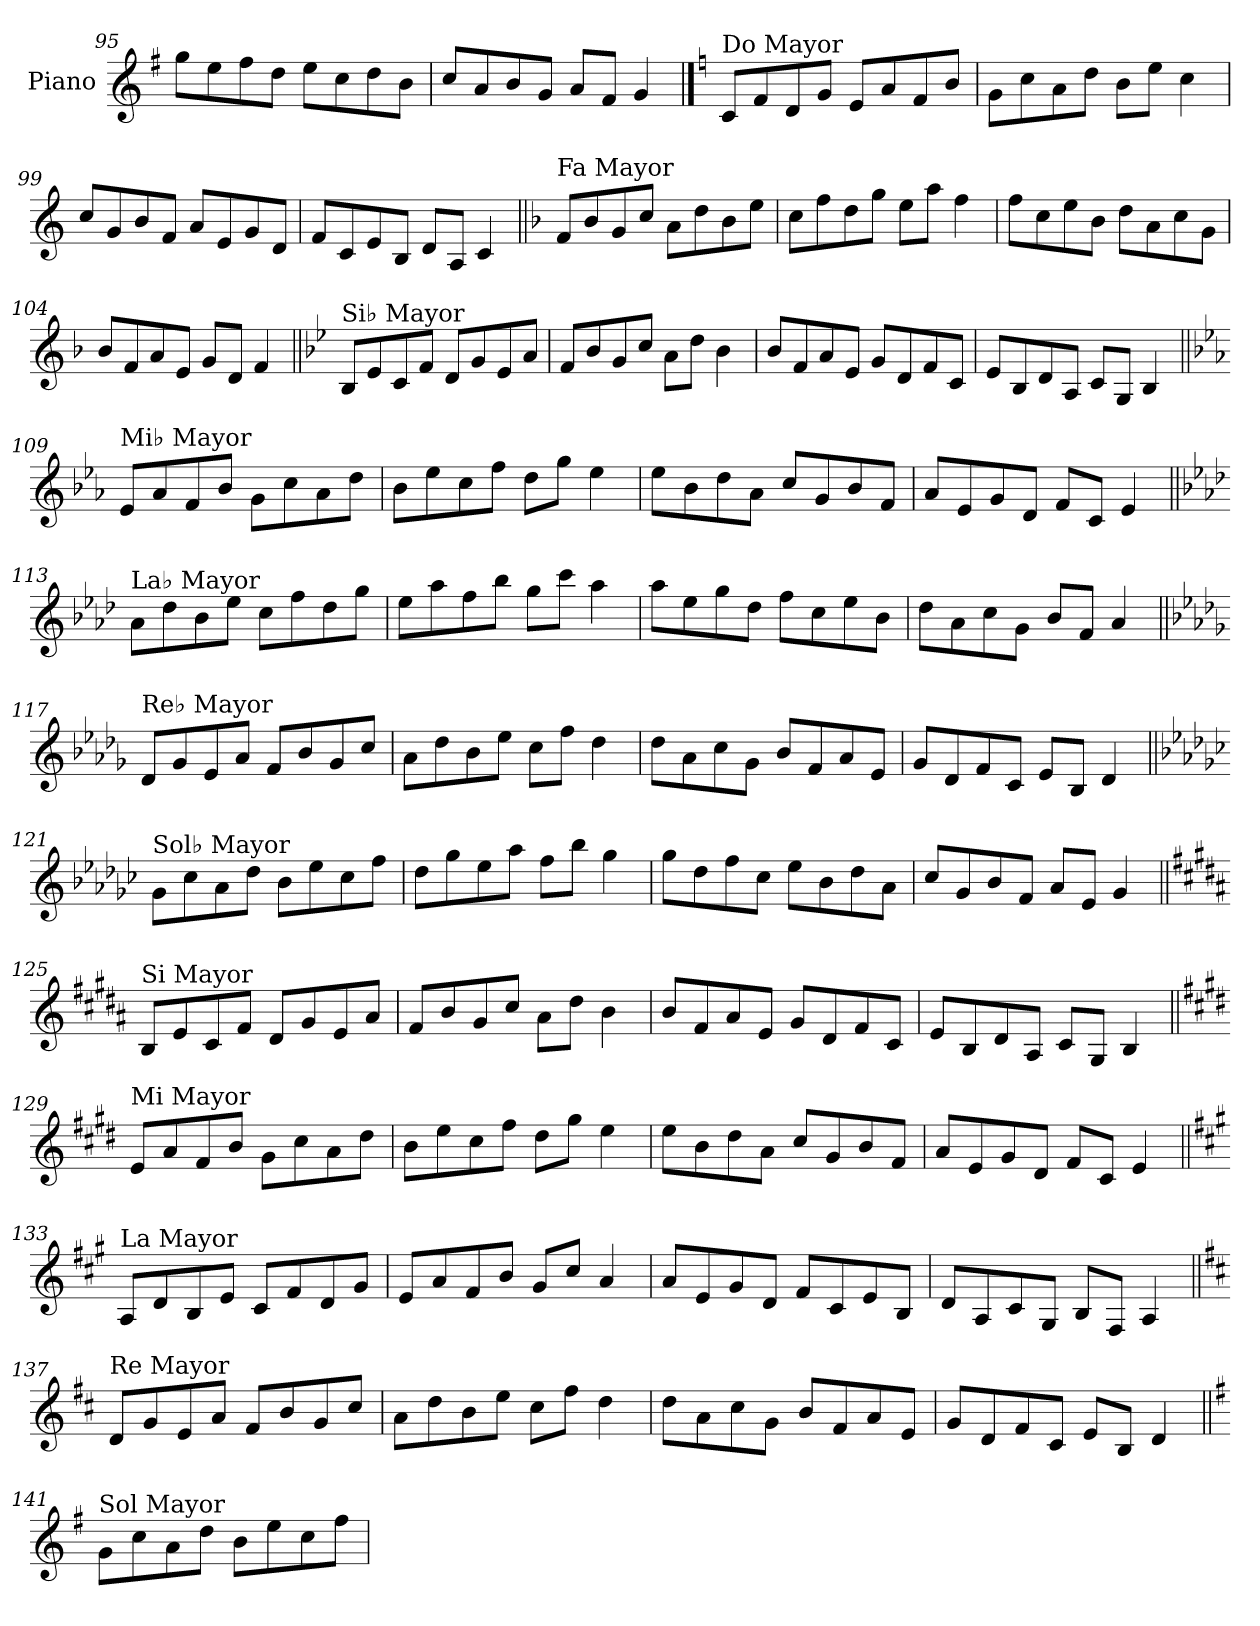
**kern
*part1
*staff1
*I"Piano
*I'Pno.
*clefG2
*k[f#]
=95
8gg\L
8ee\
8ff#\
8dd\J
8ee\L
8cc\
8dd\
8b\J
=96
8cc/L
8a/
8b/
8g/J
8a/L
8f#/J
4g/
!!LO:PB:g=z
==97
*k[]
!LO:TX:a:t=Do Mayor
8c/L
8f/
8d/
8g/J
8e/L
8a/
8f/
8b/J
=98
8g\L
8cc\
8a\
8dd\J
8b\L
8ee\J
4cc\
=99
8cc/L
8g/
8b/
8f/J
8a/L
8e/
8g/
8d/J
=100
8f/L
8c/
8e/
8B/J
8d/L
8A/J
4c/
!!LO:LB:g=z
=101||
*k[b-]
!LO:TX:a:t=Fa Mayor
8f/L
8b-/
8g/
8cc/J
8a\L
8dd\
8b-\
8ee\J
=102
8cc\L
8ff\
8dd\
8gg\J
8ee\L
8aa\J
4ff\
=103
8ff\L
8cc\
8ee\
8b-\J
8dd\L
8a\
8cc\
8g\J
=104
8b-/L
8f/
8a/
8e/J
8g/L
8d/J
4f/
!!LO:LB:g=z
=105||
*k[b-e-]
!LO:TX:a:t=Si♭ Mayor
8B-/L
8e-/
8c/
8f/J
8d/L
8g/
8e-/
8a/J
=106
8f/L
8b-/
8g/
8cc/J
8a\L
8dd\J
4b-\
=107
8b-/L
8f/
8a/
8e-/J
8g/L
8d/
8f/
8c/J
=108
8e-/L
8B-/
8d/
8A/J
8c/L
8G/J
4B-/
!!LO:LB:g=z
=109||
*k[b-e-a-]
!LO:TX:a:t=Mi♭ Mayor
8e-/L
8a-/
8f/
8b-/J
8g\L
8cc\
8a-\
8dd\J
=110
8b-\L
8ee-\
8cc\
8ff\J
8dd\L
8gg\J
4ee-\
=111
8ee-\L
8b-\
8dd\
8a-\J
8cc/L
8g/
8b-/
8f/J
=112
8a-/L
8e-/
8g/
8d/J
8f/L
8c/J
4e-/
!!LO:LB:g=z
=113||
*k[b-e-a-d-]
!LO:TX:a:t=La♭ Mayor
8a-\L
8dd-\
8b-\
8ee-\J
8cc\L
8ff\
8dd-\
8gg\J
=114
8ee-\L
8aa-\
8ff\
8bb-\J
8gg\L
8ccc\J
4aa-\
=115
8aa-\L
8ee-\
8gg\
8dd-\J
8ff\L
8cc\
8ee-\
8b-\J
=116
8dd-\L
8a-\
8cc\
8g\J
8b-/L
8f/J
4a-/
!!LO:LB:g=z
=117||
*k[b-e-a-d-g-]
!LO:TX:a:t=Re♭ Mayor
8d-/L
8g-/
8e-/
8a-/J
8f/L
8b-/
8g-/
8cc/J
=118
8a-\L
8dd-\
8b-\
8ee-\J
8cc\L
8ff\J
4dd-\
=119
8dd-\L
8a-\
8cc\
8g-\J
8b-/L
8f/
8a-/
8e-/J
=120
8g-/L
8d-/
8f/
8c/J
8e-/L
8B-/J
4d-/
!!LO:LB:g=z
=121||
*k[b-e-a-d-g-c-]
!LO:TX:a:t=Sol♭ Mayor
8g-\L
8cc-\
8a-\
8dd-\J
8b-\L
8ee-\
8cc-\
8ff\J
=122
8dd-\L
8gg-\
8ee-\
8aa-\J
8ff\L
8bb-\J
4gg-\
=123
8gg-\L
8dd-\
8ff\
8cc-\J
8ee-\L
8b-\
8dd-\
8a-\J
=124
8cc-/L
8g-/
8b-/
8f/J
8a-/L
8e-/J
4g-/
!!LO:LB:g=z
=125||
*k[f#c#g#d#a#]
!LO:TX:a:t=Si Mayor
8B/L
8e/
8c#/
8f#/J
8d#/L
8g#/
8e/
8a#/J
=126
8f#/L
8b/
8g#/
8cc#/J
8a#\L
8dd#\J
4b\
=127
8b/L
8f#/
8a#/
8e/J
8g#/L
8d#/
8f#/
8c#/J
=128
8e/L
8B/
8d#/
8A#/J
8c#/L
8G#/J
4B/
!!LO:LB:g=z
=129||
*k[f#c#g#d#]
!LO:TX:a:t=Mi Mayor
8e/L
8a/
8f#/
8b/J
8g#\L
8cc#\
8a\
8dd#\J
=130
8b\L
8ee\
8cc#\
8ff#\J
8dd#\L
8gg#\J
4ee\
=131
8ee\L
8b\
8dd#\
8a\J
8cc#/L
8g#/
8b/
8f#/J
=132
8a/L
8e/
8g#/
8d#/J
8f#/L
8c#/J
4e/
!!LO:LB:g=z
=133||
*k[f#c#g#]
!LO:TX:a:t=La Mayor
8A/L
8d/
8B/
8e/J
8c#/L
8f#/
8d/
8g#/J
=134
8e/L
8a/
8f#/
8b/J
8g#/L
8cc#/J
4a/
=135
8a/L
8e/
8g#/
8d/J
8f#/L
8c#/
8e/
8B/J
=136
8d/L
8A/
8c#/
8G#/J
8B/L
8F#/J
4A/
!!LO:LB:g=z
=137||
*k[f#c#]
!LO:TX:a:t=Re Mayor
8d/L
8g/
8e/
8a/J
8f#/L
8b/
8g/
8cc#/J
=138
8a\L
8dd\
8b\
8ee\J
8cc#\L
8ff#\J
4dd\
=139
8dd\L
8a\
8cc#\
8g\J
8b/L
8f#/
8a/
8e/J
=140
8g/L
8d/
8f#/
8c#/J
8e/L
8B/J
4d/
!!LO:LB:g=z
=141||
*k[f#]
!LO:TX:a:t=Sol Mayor
8g\L
8cc\
8a\
8dd\J
8b\L
8ee\
8cc\
8ff#\J
=
*-
